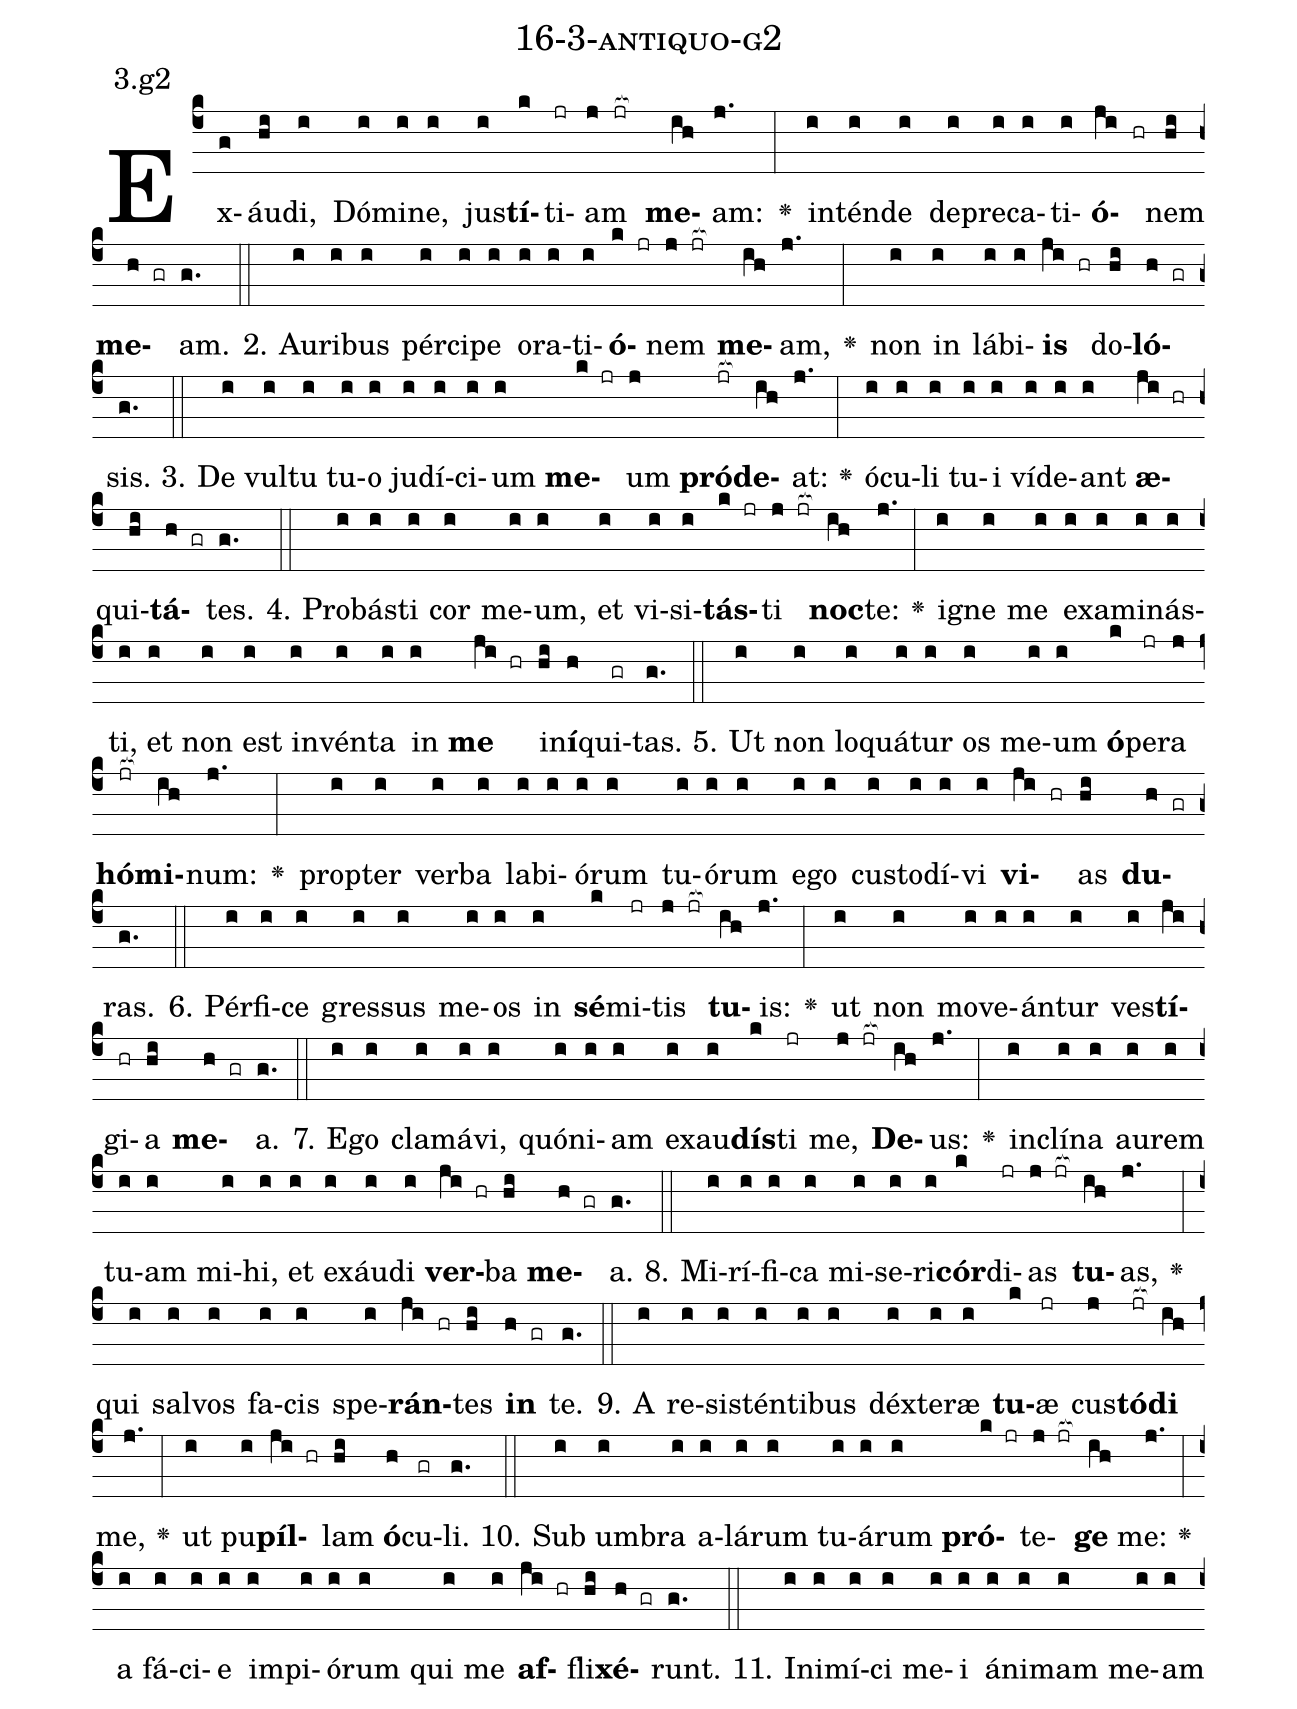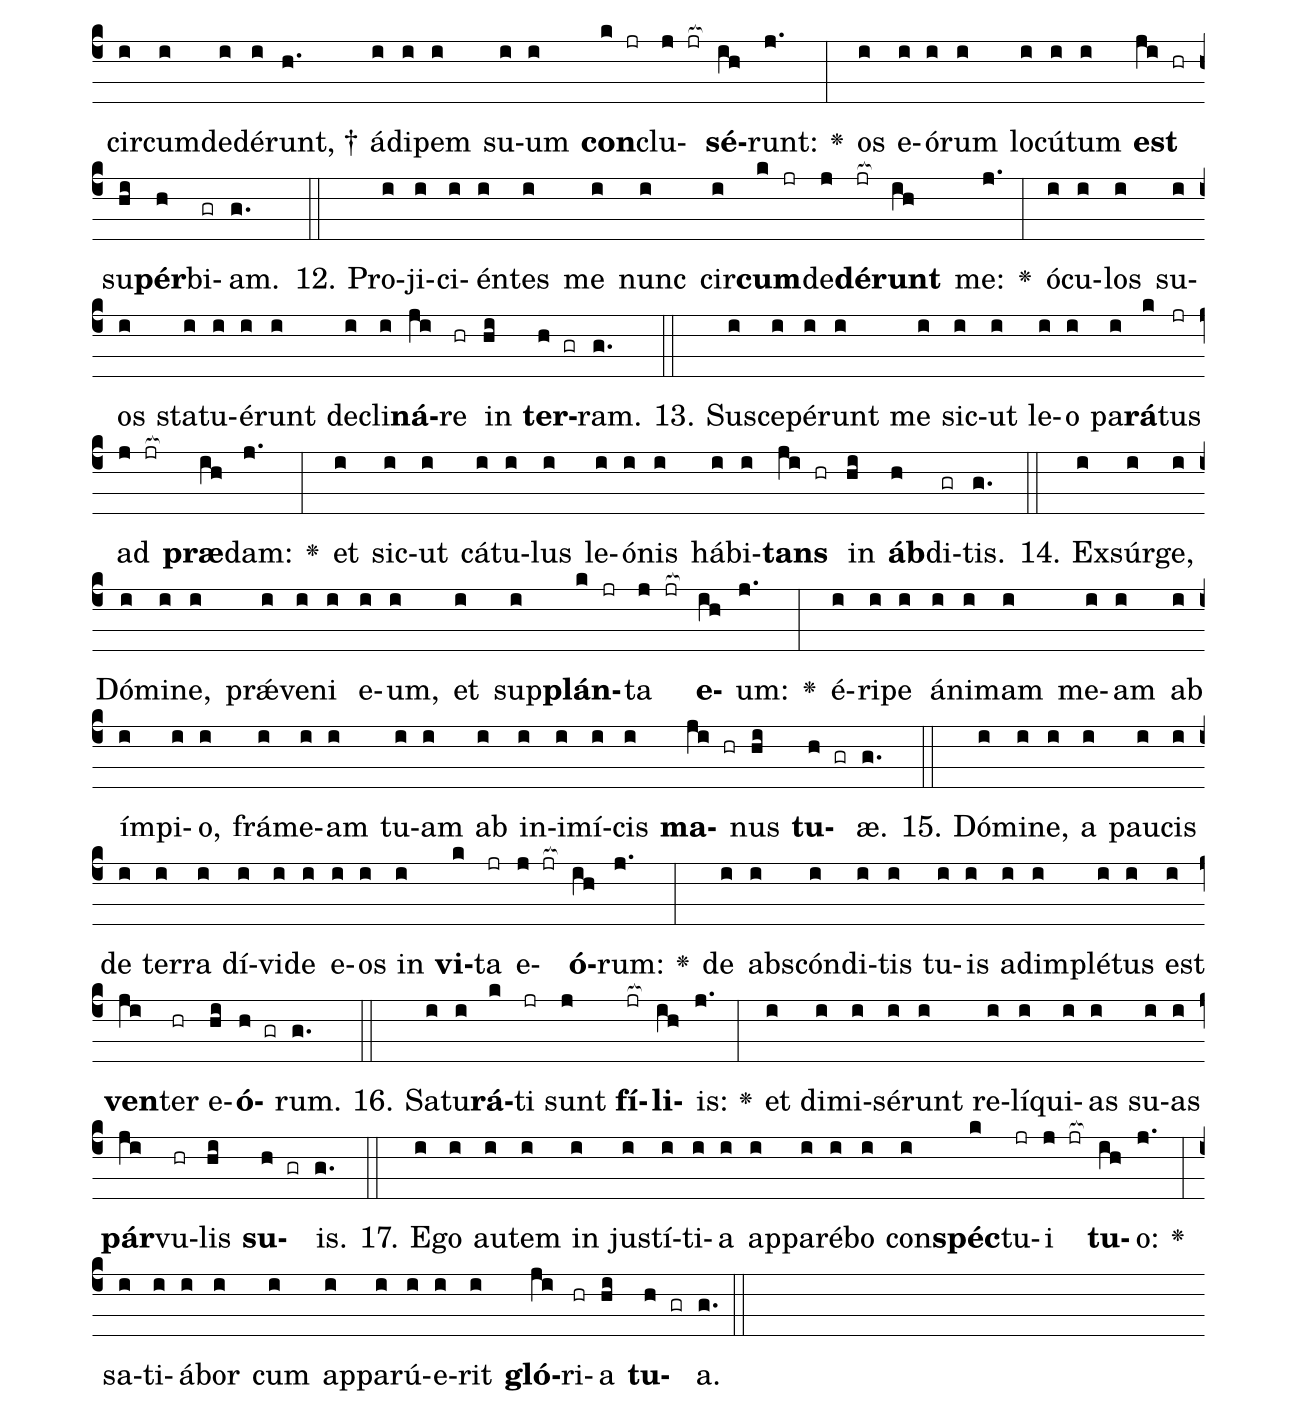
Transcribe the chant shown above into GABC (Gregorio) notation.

name: 16-3-antiquo-g2;
annotation: 3.g2;
%%
(c4)Ex(g)áu(hi)di,(i) Dó(i)mi(i)ne,(i) jus(i)<b>tí</b>(k)ti(jr)am(j jr[ocb:1{]) <b>me</b>(ih[ocb:0}])am:(j.) <v>\greheightstar</v>(:) in(i)tén(i)de(i) de(i)pre(i)ca(i)ti(i)<b>ó</b>(ji hr)nem(hi) <b>me</b>(h gr)am.(g.) (::)
2. Au(i)ri(i)bus(i) pér(i)ci(i)pe(i) o(i)ra(i)ti(i)<b>ó</b>(k jr)nem(j jr[ocb:1{]) <b>me</b>(ih[ocb:0}])am,(j.) <v>\greheightstar</v>(:) non(i) in(i) lá(i)bi(i)<b>is</b>(ji hr) do(hi)<b>ló</b>(h gr)sis.(g.) (::)
3. De(i) vul(i)tu(i) tu(i)o(i) ju(i)dí(i)ci(i)um(i) <b>me</b>(k jr)um(j) <b>pród</b>(jr[ocb:1{])<b>e</b>(ih[ocb:0}])at:(j.) <v>\greheightstar</v>(:) ó(i)cu(i)li(i) tu(i)i(i) ví(i)de(i)ant(i) <b>æ</b>(ji hr)qui(hi)<b>tá</b>(h gr)tes.(g.) (::)
4. Pro(i)bás(i)ti(i) cor(i) me(i)um,(i) et(i) vi(i)si(i)<b>tás</b>(k jr)ti(j jr[ocb:1{]) <b>noc</b>(ih[ocb:0}])te:(j.) <v>\greheightstar</v>(:) i(i)gne(i) me(i) ex(i)a(i)mi(i)nás(i)ti,(i) et(i) non(i) est(i) in(i)vén(i)ta(i) in(i) <b>me</b>(ji hr) in(hi)<b>í</b>(h)qui(gr)tas.(g.) (::)
5. Ut(i) non(i) lo(i)quá(i)tur(i) os(i) me(i)um(i) <b>ó</b>(k)pe(jr)ra(j) <b>hó</b>(jr[ocb:1{])<b>mi</b>(ih[ocb:0}])num:(j.) <v>\greheightstar</v>(:) prop(i)ter(i) ver(i)ba(i) la(i)bi(i)ó(i)rum(i) tu(i)ó(i)rum(i) e(i)go(i) cus(i)to(i)dí(i)vi(i) <b>vi</b>(ji hr)as(hi) <b>du</b>(h gr)ras.(g.) (::)
6. Pér(i)fi(i)ce(i) gres(i)sus(i) me(i)os(i) in(i) <b>sé</b>(k)mi(jr)tis(j jr[ocb:1{]) <b>tu</b>(ih[ocb:0}])is:(j.) <v>\greheightstar</v>(:) ut(i) non(i) mo(i)ve(i)án(i)tur(i) ves(i)<b>tí</b>(ji)gi(hr)a(hi) <b>me</b>(h gr)a.(g.) (::)
7. E(i)go(i) cla(i)má(i)vi,(i) quón(i)i(i)am(i) ex(i)au(i)<b>dís</b>(k)ti(jr) me,(j jr[ocb:1{]) <b>De</b>(ih[ocb:0}])us:(j.) <v>\greheightstar</v>(:) in(i)clí(i)na(i) au(i)rem(i) tu(i)am(i) mi(i)hi,(i) et(i) ex(i)áu(i)di(i) <b>ver</b>(ji hr)ba(hi) <b>me</b>(h gr)a.(g.) (::)
8. Mi(i)rí(i)fi(i)ca(i) mi(i)se(i)ri(i)<b>cór</b>(k)di(jr)as(j jr[ocb:1{]) <b>tu</b>(ih[ocb:0}])as,(j.) <v>\greheightstar</v>(:) qui(i) sal(i)vos(i) fa(i)cis(i) spe(i)<b>rán</b>(ji hr)tes(hi) <b>in</b>(h gr) te.(g.) (::)
9. A(i) re(i)sis(i)tén(i)ti(i)bus(i) déx(i)te(i)ræ(i) <b>tu</b>(k)æ(jr) cus(j)<b>tó</b>(jr[ocb:1{])<b>di</b>(ih[ocb:0}]) me,(j.) <v>\greheightstar</v>(:) ut(i) pu(i)<b>píl</b>(ji hr)lam(hi) <b>ó</b>(h)cu(gr)li.(g.) (::)
10. Sub(i) um(i)bra(i) a(i)lá(i)rum(i) tu(i)á(i)rum(i) <b>pró</b>(k jr)te(j jr[ocb:1{])<b>ge</b>(ih[ocb:0}]) me:(j.) <v>\greheightstar</v>(:) a(i) fá(i)ci(i)e(i) im(i)pi(i)ó(i)rum(i) qui(i) me(i) <b>af</b>(ji hr)fli(hi)<b>xé</b>(h gr)runt.(g.) (::)
11. In(i)i(i)mí(i)ci(i) me(i)i(i) á(i)ni(i)mam(i) me(i)am(i) cir(i)cum(i)de(i)dé(i)runt, †(h.) á(i)di(i)pem(i) su(i)um(i) <b>con</b>(k jr)clu(j jr[ocb:1{])<b>sé</b>(ih[ocb:0}])runt:(j.) <v>\greheightstar</v>(:) os(i) e(i)ó(i)rum(i) lo(i)cú(i)tum(i) <b>est</b>(ji hr) su(hi)<b>pér</b>(h)bi(gr)am.(g.) (::)
12. Pro(i)ji(i)ci(i)én(i)tes(i) me(i) nunc(i) cir(i)<b>cum</b>(k jr)de(j)<b>dé</b>(jr[ocb:1{])<b>runt</b>(ih[ocb:0}]) me:(j.) <v>\greheightstar</v>(:) ó(i)cu(i)los(i) su(i)os(i) sta(i)tu(i)é(i)runt(i) de(i)cli(i)<b>ná</b>(ji)re(hr) in(hi) <b>ter</b>(h gr)ram.(g.) (::)
13. Su(i)sce(i)pé(i)runt(i) me(i) sic(i)ut(i) le(i)o(i) pa(i)<b>rá</b>(k)tus(jr) ad(j jr[ocb:1{]) <b>præ</b>(ih[ocb:0}])dam:(j.) <v>\greheightstar</v>(:) et(i) sic(i)ut(i) cá(i)tu(i)lus(i) le(i)ó(i)nis(i) há(i)bi(i)<b>tans</b>(ji hr) in(hi) <b>áb</b>(h)di(gr)tis.(g.) (::)
14. Ex(i)súr(i)ge,(i) Dó(i)mi(i)ne,(i) prǽ(i)ve(i)ni(i) e(i)um,(i) et(i) sup(i)<b>plán</b>(k jr)ta(j jr[ocb:1{]) <b>e</b>(ih[ocb:0}])um:(j.) <v>\greheightstar</v>(:) é(i)ri(i)pe(i) á(i)ni(i)mam(i) me(i)am(i) ab(i) ím(i)pi(i)o,(i) frá(i)me(i)am(i) tu(i)am(i) ab(i) in(i)i(i)mí(i)cis(i) <b>ma</b>(ji hr)nus(hi) <b>tu</b>(h gr)æ.(g.) (::)
15. Dó(i)mi(i)ne,(i) a(i) pau(i)cis(i) de(i) ter(i)ra(i) dí(i)vi(i)de(i) e(i)os(i) in(i) <b>vi</b>(k)ta(jr) e(j jr[ocb:1{])<b>ó</b>(ih[ocb:0}])rum:(j.) <v>\greheightstar</v>(:) de(i) abs(i)cón(i)di(i)tis(i) tu(i)is(i) ad(i)im(i)plé(i)tus(i) est(i) <b>ven</b>(ji)ter(hr) e(hi)<b>ó</b>(h gr)rum.(g.) (::)
16. Sa(i)tu(i)<b>rá</b>(k)ti(jr) sunt(j) <b>fí</b>(jr[ocb:1{])<b>li</b>(ih[ocb:0}])is:(j.) <v>\greheightstar</v>(:) et(i) di(i)mi(i)sé(i)runt(i) re(i)lí(i)qui(i)as(i) su(i)as(i) <b>pár</b>(ji)vu(hr)lis(hi) <b>su</b>(h gr)is.(g.) (::)
17. E(i)go(i) au(i)tem(i) in(i) jus(i)tí(i)ti(i)a(i) ap(i)pa(i)ré(i)bo(i) con(i)<b>spéc</b>(k)tu(jr)i(j jr[ocb:1{]) <b>tu</b>(ih[ocb:0}])o:(j.) <v>\greheightstar</v>(:) sa(i)ti(i)á(i)bor(i) cum(i) ap(i)pa(i)rú(i)e(i)rit(i) <b>gló</b>(ji)ri(hr)a(hi) <b>tu</b>(h gr)a.(g.) (::)
